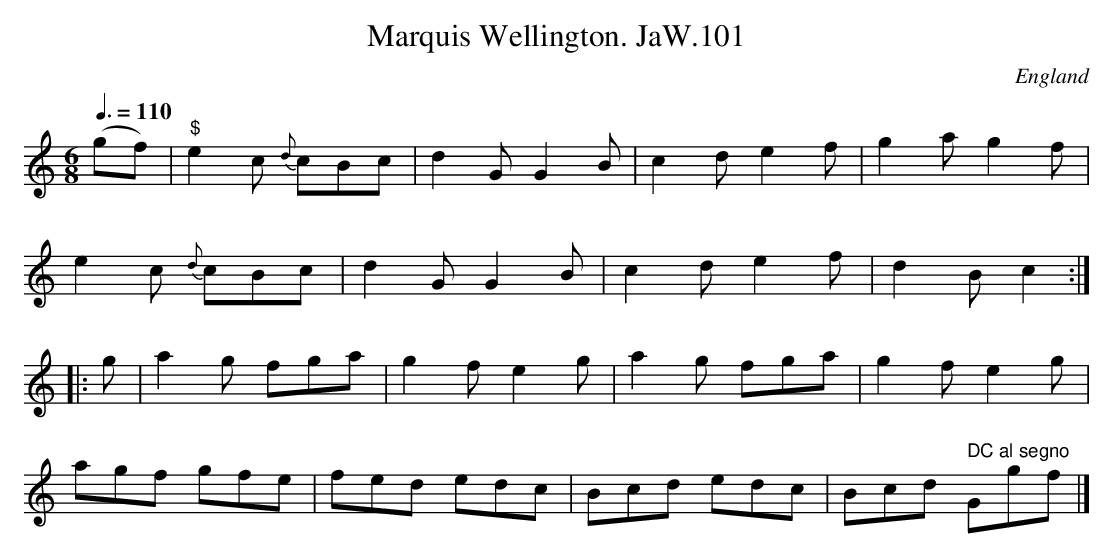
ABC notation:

X:1
T:Marquis Wellington. JaW.101
M:6/8
L:1/8
Q:3/8=110
O:England
K:C major
(gf)|"$"e2c {d}cBc|d2G G2B|c2d e2f|g2a g2f|!
e2c {d}cBc|d2G G2B|c2d e2f|d2B c2:|!
|:g|a2g fga|g2f e2g|a2g fga|g2f e2g|!
agf gfe|fed edc|Bcd edc|Bcd " DC al segno"Ggf|]
